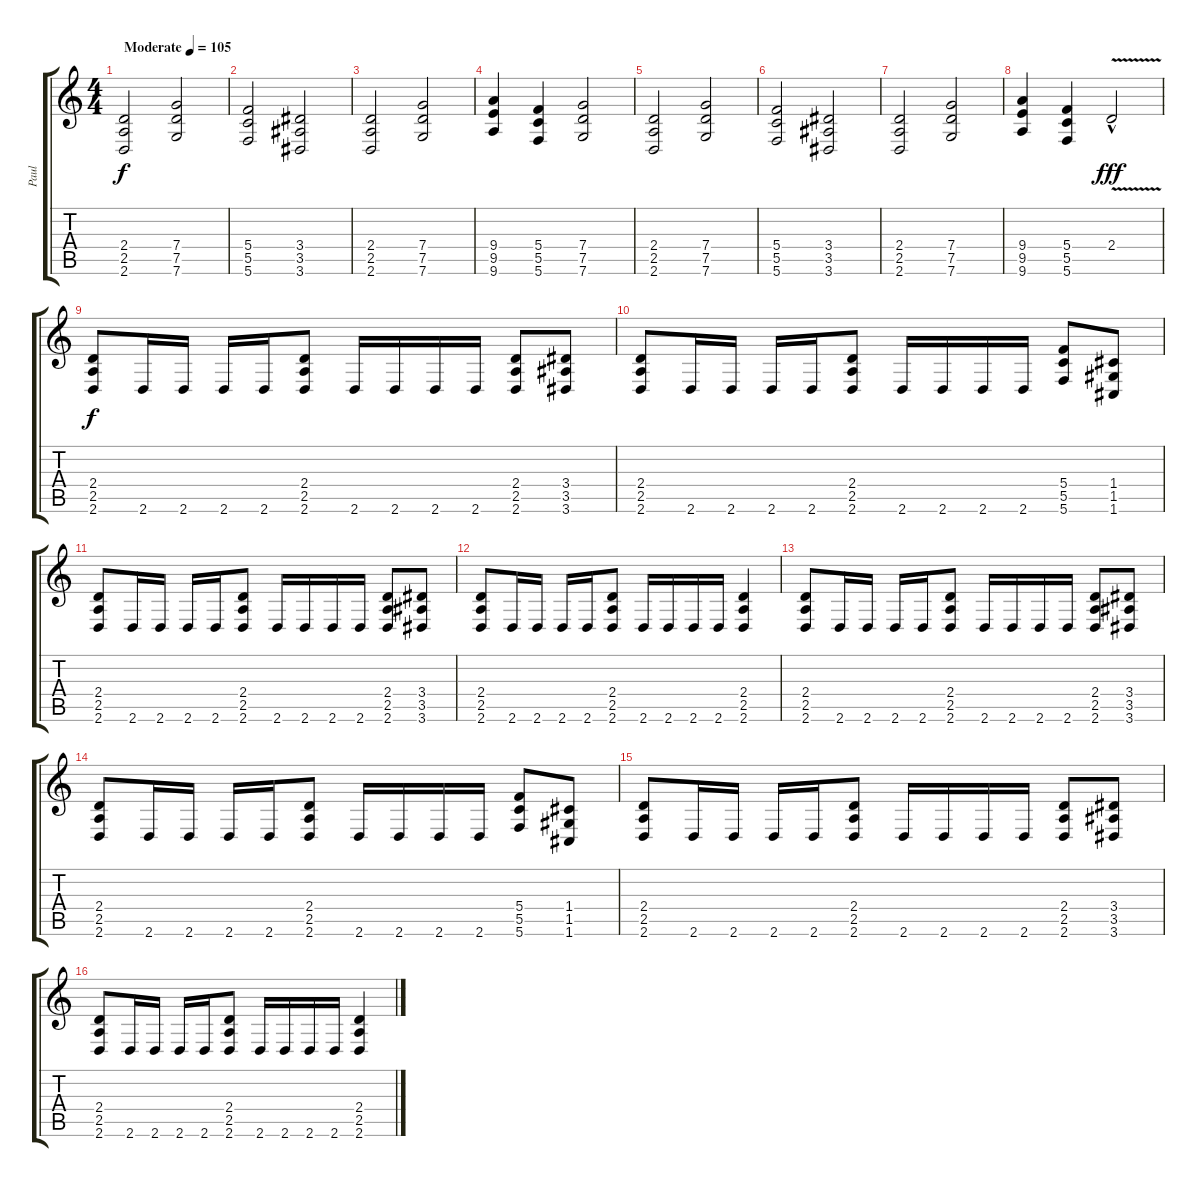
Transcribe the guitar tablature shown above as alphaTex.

\track ("Paul" "Paul") {instrument distortionguitar}
\staff {score tabs}
\tuning (D4 A3 F3 C3 G2 C2) {hide}
\ts (4 4)
\tempo (105 "Moderate")
\clef g2
\ks c
(2.4 2.5 2.6).2{dy f instrument distortionguitar} (7.4 7.5 7.6).2 |
(5.4 5.5 5.6).2 (3.4 3.5 3.6).2 |
(2.4 2.5 2.6).2 (7.4 7.5 7.6).2 |
(9.4 9.5 9.6).4 (5.4 5.5 5.6).4 (7.4 7.5 7.6).2 |
(2.4 2.5 2.6).2 (7.4 7.5 7.6).2 |
(5.4 5.5 5.6).2 (3.4 3.5 3.6).2 |
(2.4 2.5 2.6).2 (7.4 7.5 7.6).2 |
(9.4 9.5 9.6).4 (5.4 5.5 5.6).4 2.4{v hac}.2{dy fff} |
(2.4 2.5 2.6).8{dy f} 2.6.16 2.6.16 2.6.16 2.6.16 (2.4 2.5 2.6).8 2.6.16 2.6.16 2.6.16 2.6.16 (2.4 2.5 2.6).8 (3.4 3.5 3.6).8 |
(2.4 2.5 2.6).8 2.6.16 2.6.16 2.6.16 2.6.16 (2.4 2.5 2.6).8 2.6.16 2.6.16 2.6.16 2.6.16 (5.4 5.5 5.6).8 (1.4 1.5 1.6).8 |
(2.4 2.5 2.6).8 2.6.16 2.6.16 2.6.16 2.6.16 (2.4 2.5 2.6).8 2.6.16 2.6.16 2.6.16 2.6.16 (2.4 2.5 2.6).8 (3.4 3.5 3.6).8 |
(2.4 2.5 2.6).8 2.6.16 2.6.16 2.6.16 2.6.16 (2.4 2.5 2.6).8 2.6.16 2.6.16 2.6.16 2.6.16 (2.4 2.5 2.6).4 |
(2.4 2.5 2.6).8 2.6.16 2.6.16 2.6.16 2.6.16 (2.4 2.5 2.6).8 2.6.16 2.6.16 2.6.16 2.6.16 (2.4 2.5 2.6).8 (3.4 3.5 3.6).8 |
(2.4 2.5 2.6).8 2.6.16 2.6.16 2.6.16 2.6.16 (2.4 2.5 2.6).8 2.6.16 2.6.16 2.6.16 2.6.16 (5.4 5.5 5.6).8 (1.4 1.5 1.6).8 |
(2.4 2.5 2.6).8 2.6.16 2.6.16 2.6.16 2.6.16 (2.4 2.5 2.6).8 2.6.16 2.6.16 2.6.16 2.6.16 (2.4 2.5 2.6).8 (3.4 3.5 3.6).8 |
(2.4 2.5 2.6).8 2.6.16 2.6.16 2.6.16 2.6.16 (2.4 2.5 2.6).8 2.6.16 2.6.16 2.6.16 2.6.16 (2.4 2.5 2.6).4
